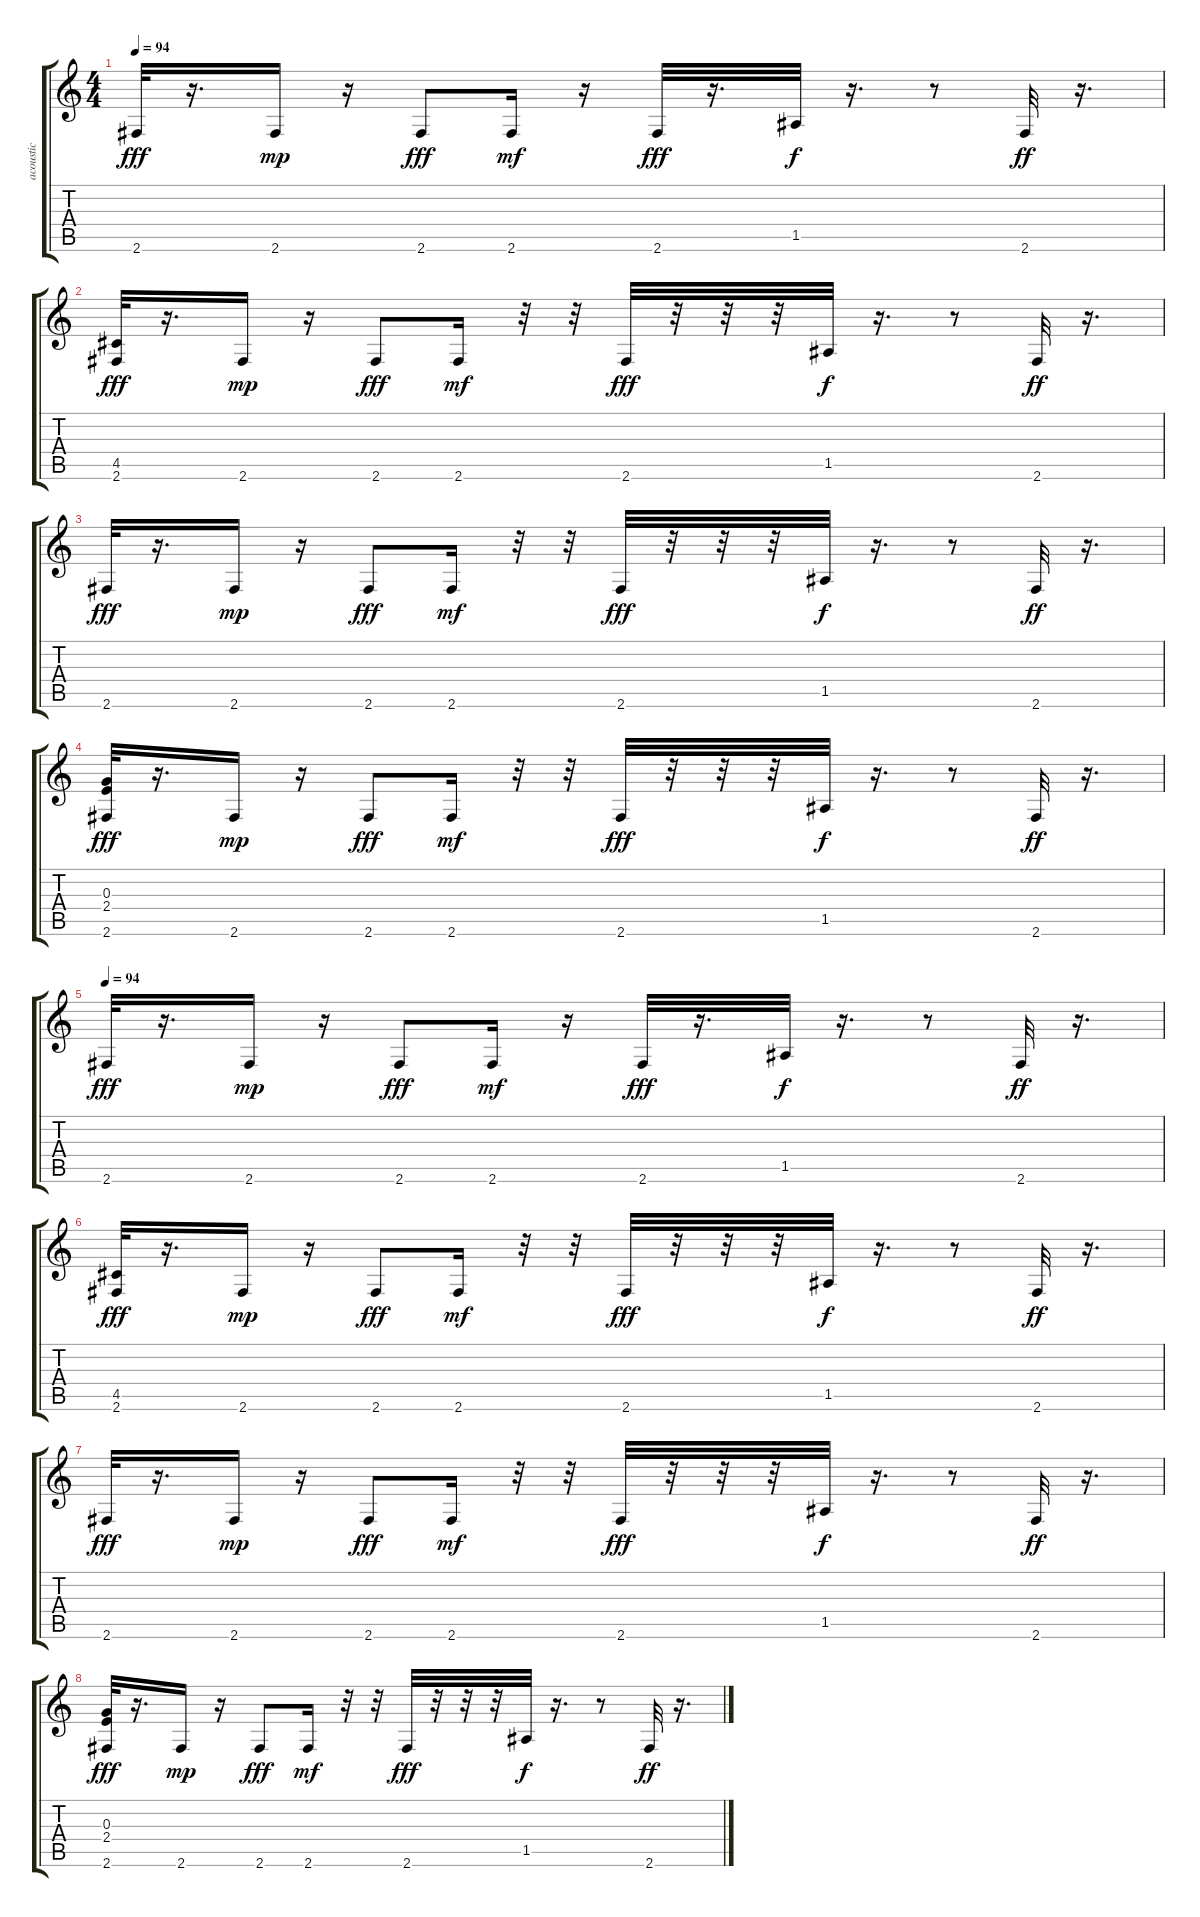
\track ("acoustic" "acoustic") {instrument acousticguitarnylon}
\staff {score tabs}
\tuning (E4 B3 G3 D3 A2 E2) {hide}
\ts (4 4)
\tempo 94
\clef g2
\ks c
2.6.32{dy fff} r.16{d} 2.6.16{dy mp} r.16 2.6.8{dy fff} 2.6.16{dy mf} r.16 2.6.32{dy fff} r.16{d} 1.5.32{dy f} r.16{d} r.8 2.6.32{dy ff} r.16{d} |
(4.5 2.6).32{dy fff} r.16{d} 2.6.16{dy mp} r.16 2.6.8{dy fff} 2.6.16{dy mf} r.32 r.32 2.6.32{dy fff} r.32 r.32 r.32 1.5.32{dy f} r.16{d} r.8 2.6.32{dy ff} r.16{d} |
2.6.32{dy fff} r.16{d} 2.6.16{dy mp} r.16 2.6.8{dy fff} 2.6.16{dy mf} r.32 r.32 2.6.32{dy fff} r.32 r.32 r.32 1.5.32{dy f} r.16{d} r.8 2.6.32{dy ff} r.16{d} |
(0.3 2.4 2.6).32{dy fff} r.16{d} 2.6.16{dy mp} r.16 2.6.8{dy fff} 2.6.16{dy mf} r.32 r.32 2.6.32{dy fff} r.32 r.32 r.32 1.5.32{dy f} r.16{d} r.8 2.6.32{dy ff} r.16{d} |
\tempo 94
2.6.32{dy fff} r.16{d} 2.6.16{dy mp} r.16 2.6.8{dy fff} 2.6.16{dy mf} r.16 2.6.32{dy fff} r.16{d} 1.5.32{dy f} r.16{d} r.8 2.6.32{dy ff} r.16{d} |
(4.5 2.6).32{dy fff} r.16{d} 2.6.16{dy mp} r.16 2.6.8{dy fff} 2.6.16{dy mf} r.32 r.32 2.6.32{dy fff} r.32 r.32 r.32 1.5.32{dy f} r.16{d} r.8 2.6.32{dy ff} r.16{d} |
2.6.32{dy fff} r.16{d} 2.6.16{dy mp} r.16 2.6.8{dy fff} 2.6.16{dy mf} r.32 r.32 2.6.32{dy fff} r.32 r.32 r.32 1.5.32{dy f} r.16{d} r.8 2.6.32{dy ff} r.16{d} |
(0.3 2.4 2.6).32{dy fff} r.16{d} 2.6.16{dy mp} r.16 2.6.8{dy fff} 2.6.16{dy mf} r.32 r.32 2.6.32{dy fff} r.32 r.32 r.32 1.5.32{dy f} r.16{d} r.8 2.6.32{dy ff} r.16{d}
